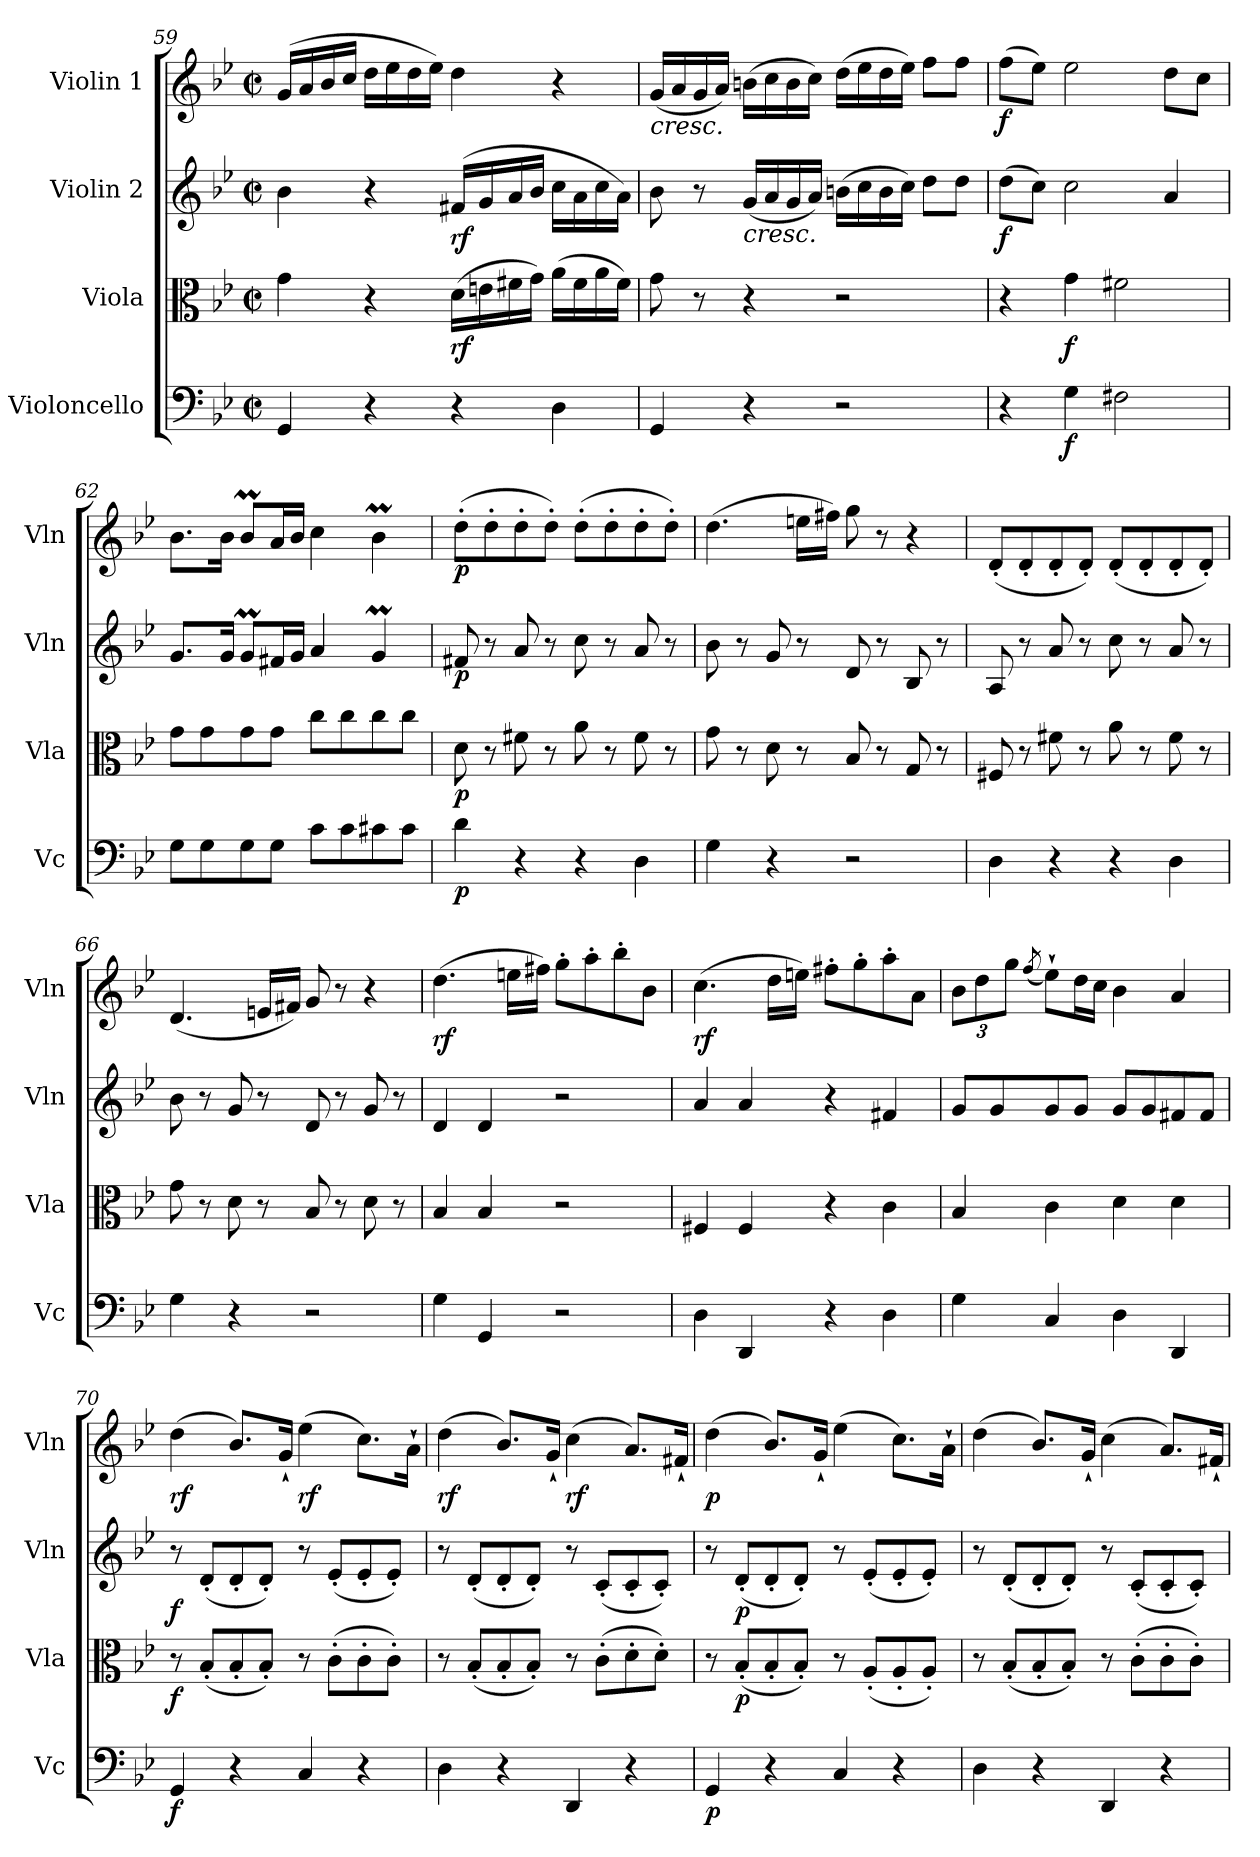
**kern	**dynam	**kern	**dynam	**kern	**dynam	**kern	**dynam
*part4	*part4	*part3	*part3	*part2	*part2	*part1	*part1
*staff4	*staff4	*staff3	*staff3	*staff2	*staff2	*staff1	*staff1
*I"Violoncello	*	*I"Viola	*	*I"Violin 2	*	*I"Violin 1	*
*I'Vc	*	*I'Vla	*	*I'Vln	*	*I'Vln	*
!!LO:LB:g=z
*clefF4	*	*clefC3	*	*clefG2	*	*clefG2	*
*k[b-e-]	*	*k[b-e-]	*	*k[b-e-]	*	*k[b-e-]	*
*M2/2	*	*M2/2	*	*M2/2	*	*M2/2	*
*met(c|)	*	*met(c|)	*	*met(c|)	*	*met(c|)	*
=59	=59	=59	=59	=59	=59	=59	=59
4GG/	.	4g\	.	4b-\	.	(16g/LL	.
.	.	.	.	.	.	16a/	.
.	.	.	.	.	.	16b-/	.
.	.	.	.	.	.	16cc/JJ	.
4r	.	4r	.	4r	.	16dd\LL	.
.	.	.	.	.	.	16ee-\	.
.	.	.	.	.	.	16dd\	.
.	.	.	.	.	.	16ee-\JJ)	.
!	!	!	!LO:DY:b	!	!LO:DY:b	!	!
4r	.	(16d\LL	rf	(16f#X/LL	rf	4dd\	.
.	.	16en\	.	16g/	.	.	.
.	.	16f#X\	.	16a/	.	.	.
.	.	16g\JJ)	.	16b-/JJ	.	.	.
4D\	.	(16a\LL	.	16cc\LL	.	4r	.
.	.	16f#\	.	16a\	.	.	.
.	.	16a\	.	16cc\	.	.	.
.	.	16f#\JJ)	.	16a\JJ)	.	.	.
=60	=60	=60	=60	=60	=60	=60	=60
!	!	!	!	!	!	!LO:TX:b:i:t=cresc.	!
4GG/	.	8g\	.	8b-\	.	(16g/LL	.
.	.	.	.	.	.	16a/	.
.	.	8r	.	8r	.	16g/	.
.	.	.	.	.	.	16a/JJ)	.
!	!	!	!	!LO:TX:b:i:t=cresc.	!	!	!
4r	.	4r	.	(16g/LL	.	(16bn\LL	.
.	.	.	.	16a/	.	16cc\	.
.	.	.	.	16g/	.	16b\	.
.	.	.	.	16a/JJ)	.	16cc\JJ)	.
2r	.	2r	.	(16bn\LL	.	(16dd\LL	.
.	.	.	.	16cc\	.	16ee-\	.
.	.	.	.	16b\	.	16dd\	.
.	.	.	.	16cc\JJ)	.	16ee-\JJ)	.
.	.	.	.	8dd\L	.	8ff\L	.
.	.	.	.	8dd\J	.	8ff\J	.
=61	=61	=61	=61	=61	=61	=61	=61
!	!	!	!	!	!LO:DY:b	!	!LO:DY:b
4r	.	4r	.	(8dd\L	f	(8ff\L	f
.	.	.	.	8cc\J)	.	8ee-\J)	.
!	!LO:DY:b	!	!LO:DY:b	!	!	!	!
4G\	f	4g\	f	2cc\	.	2ee-\	.
2F#X\	.	2f#X\	.	.	.	.	.
.	.	.	.	4a/	.	8dd\L	.
.	.	.	.	.	.	8cc\J	.
!!LO:LB:g=z
=62	=62	=62	=62	=62	=62	=62	=62
8G\L	.	8g\L	.	8.g/L	.	8.b-\L	.
8G\	.	8g\	.	.	.	.	.
.	.	.	.	16g/Jk	.	16b-\Jk	.
8G\	.	8g\	.	8gM/L	.	8b-M/L	.
8G\J	.	8g\J	.	16f#X/L	.	16a/L	.
.	.	.	.	16g/JJ	.	16b-/JJ	.
8c\L	.	8cc\L	.	4a/	.	4cc\	.
8c\	.	8cc\	.	.	.	.	.
8c#X\	.	8cc\	.	4gM/	.	4b-M\	.
8c#\J	.	8cc\J	.	.	.	.	.
!!LO:LB:g=z
=63	=63	=63	=63	=63	=63	=63	=63
!	!LO:DY:b	!	!LO:DY:b	!	!LO:DY:b	!	!LO:DY:b
4d\	p	8d\	p	8f#X/	p	(8dd'\L	p
.	.	8r	.	8r	.	8dd'\	.
4r	.	8f#X\	.	8a/	.	8dd'\	.
.	.	8r	.	8r	.	8dd'\J)	.
4r	.	8a\	.	8cc\	.	(8dd'\L	.
.	.	8r	.	8r	.	8dd'\	.
4D\	.	8f#\	.	8a/	.	8dd'\	.
.	.	8r	.	8r	.	8dd'\J)	.
=64	=64	=64	=64	=64	=64	=64	=64
4G\	.	8g\	.	8b-\	.	(4.dd\	.
.	.	8r	.	8r	.	.	.
4r	.	8d\	.	8g/	.	.	.
.	.	8r	.	8r	.	16een\LL	.
.	.	.	.	.	.	16ff#X\JJ)	.
2r	.	8B-/	.	8d/	.	8gg\	.
.	.	8r	.	8r	.	8r	.
.	.	8G/	.	8B-/	.	4r	.
.	.	8r	.	8r	.	.	.
=65	=65	=65	=65	=65	=65	=65	=65
4D\	.	8F#X/	.	8A/	.	(8d'/L	.
.	.	8r	.	8r	.	8d'/	.
4r	.	8f#X\	.	8a/	.	8d'/	.
.	.	8r	.	8r	.	8d'/J)	.
4r	.	8a\	.	8cc\	.	(8d'/L	.
.	.	8r	.	8r	.	8d'/	.
4D\	.	8f#\	.	8a/	.	8d'/	.
.	.	8r	.	8r	.	8d'/J)	.
=66	=66	=66	=66	=66	=66	=66	=66
4G\	.	8g\	.	8b-\	.	(4.d/	.
.	.	8r	.	8r	.	.	.
4r	.	8d\	.	8g/	.	.	.
.	.	8r	.	8r	.	16en/LL	.
.	.	.	.	.	.	16f#X/JJ)	.
2r	.	8B-/	.	8d/	.	8g/	.
.	.	8r	.	8r	.	8r	.
.	.	8d\	.	8g/	.	4r	.
.	.	8r	.	8r	.	.	.
=67	=67	=67	=67	=67	=67	=67	=67
!	!	!	!	!	!	!	!LO:DY:b
4G\	.	4B-/	.	4d/	.	(4.dd\	rf
4GG/	.	4B-/	.	4d/	.	.	.
.	.	.	.	.	.	16een\LL	.
.	.	.	.	.	.	16ff#X\JJ)	.
2r	.	2r	.	2r	.	8gg'\L	.
.	.	.	.	.	.	8aa'\	.
.	.	.	.	.	.	8bb-'\	.
.	.	.	.	.	.	8b-\J	.
!!LO:LB:g=z
=68	=68	=68	=68	=68	=68	=68	=68
!	!	!	!	!	!	!	!LO:DY:b
4D\	.	4F#X/	.	4a/	.	(4.cc\	rf
4DD/	.	4F#/	.	4a/	.	.	.
.	.	.	.	.	.	16dd\LL	.
.	.	.	.	.	.	16een\JJ)	.
4r	.	4r	.	4r	.	8ff#X'\L	.
.	.	.	.	.	.	8gg'\	.
4D\	.	4c\	.	4f#X/	.	8aa'\	.
.	.	.	.	.	.	8a\J	.
=69	=69	=69	=69	=69	=69	=69	=69
*	*	*	*	*	*	*Xbrackettup	*
4G\	.	4B-/	.	8g/L	.	12b-\L	.
.	.	.	.	.	.	12dd\	.
.	.	.	.	8g/	.	.	.
.	.	.	.	.	.	12gg\J	.
.	.	.	.	.	.	(8qff/	.
4C/	.	4c\	.	8g/	.	8ee-`\L)	.
.	.	.	.	8g/J	.	16dd\L	.
.	.	.	.	.	.	16cc\JJ	.
4D\	.	4d\	.	8g/L	.	4b-\	.
.	.	.	.	8g/	.	.	.
4DD/	.	4d\	.	8f#X/	.	4a/	.
.	.	.	.	8f#/J	.	.	.
=70	=70	=70	=70	=70	=70	=70	=70
!	!LO:DY:b	!	!LO:DY:b	!	!LO:DY:b	!	!LO:DY:b
4GG/	f	8r	f	8r	f	(4dd\	rf
.	.	(8B-'/L	.	(8d'/L	.	.	.
4r	.	8B-'/	.	8d'/	.	8.b-/L)	.
.	.	8B-'/J)	.	8d'/J)	.	.	.
.	.	.	.	.	.	16g`/Jk	.
!	!	!	!	!	!	!	!LO:DY:b
4C/	.	8r	.	8r	.	(4ee-\	rf
.	.	(8c'\L	.	(8e-'/L	.	.	.
4r	.	8c'\	.	8e-'/	.	8.cc\L)	.
.	.	8c'\J)	.	8e-'/J)	.	.	.
.	.	.	.	.	.	16a`\Jk	.
=71	=71	=71	=71	=71	=71	=71	=71
!	!	!	!	!	!	!	!LO:DY:b
4D\	.	8r	.	8r	.	(4dd\	rf
.	.	(8B-'/L	.	(8d'/L	.	.	.
4r	.	8B-'/	.	8d'/	.	8.b-/L)	.
.	.	8B-'/J)	.	8d'/J)	.	.	.
.	.	.	.	.	.	16g`/Jk	.
!	!	!	!	!	!	!	!LO:DY:b
4DD/	.	8r	.	8r	.	(4cc\	rf
.	.	(8c'\L	.	(8c'/L	.	.	.
4r	.	8d'\	.	8c'/	.	8.a/L)	.
.	.	8d'\J)	.	8c'/J)	.	.	.
.	.	.	.	.	.	16f#X`/Jk	.
!!LO:PB:g=z
=72	=72	=72	=72	=72	=72	=72	=72
!	!LO:DY:b	!	!	!	!	!	!LO:DY:b
4GG/	p	8r	.	8r	.	(4dd\	p
!	!	!	!LO:DY:b	!	!LO:DY:b	!	!
.	.	(8B-'/L	p	(8d'/L	p	.	.
4r	.	8B-'/	.	8d'/	.	8.b-/L)	.
.	.	8B-'/J)	.	8d'/J)	.	.	.
.	.	.	.	.	.	16g`/Jk	.
4C/	.	8r	.	8r	.	(4ee-\	.
.	.	(8A'/L	.	(8e-'/L	.	.	.
4r	.	8A'/	.	8e-'/	.	8.cc\L)	.
.	.	8A'/J)	.	8e-'/J)	.	.	.
.	.	.	.	.	.	16a`\Jk	.
!!LO:LB:g=z
=73	=73	=73	=73	=73	=73	=73	=73
4D\	.	8r	.	8r	.	(4dd\	.
.	.	(8B-'/L	.	(8d'/L	.	.	.
4r	.	8B-'/	.	8d'/	.	8.b-/L)	.
.	.	8B-'/J)	.	8d'/J)	.	.	.
.	.	.	.	.	.	16g`/Jk	.
4DD/	.	8r	.	8r	.	(4cc\	.
.	.	(8c'\L	.	(8c'/L	.	.	.
4r	.	8c'\	.	8c'/	.	8.a/L)	.
.	.	8c'\J)	.	8c'/J)	.	.	.
.	.	.	.	.	.	16f#X`/Jk	.
=	=	=	=	=	=	=	=
*-	*-	*-	*-	*-	*-	*-	*-
